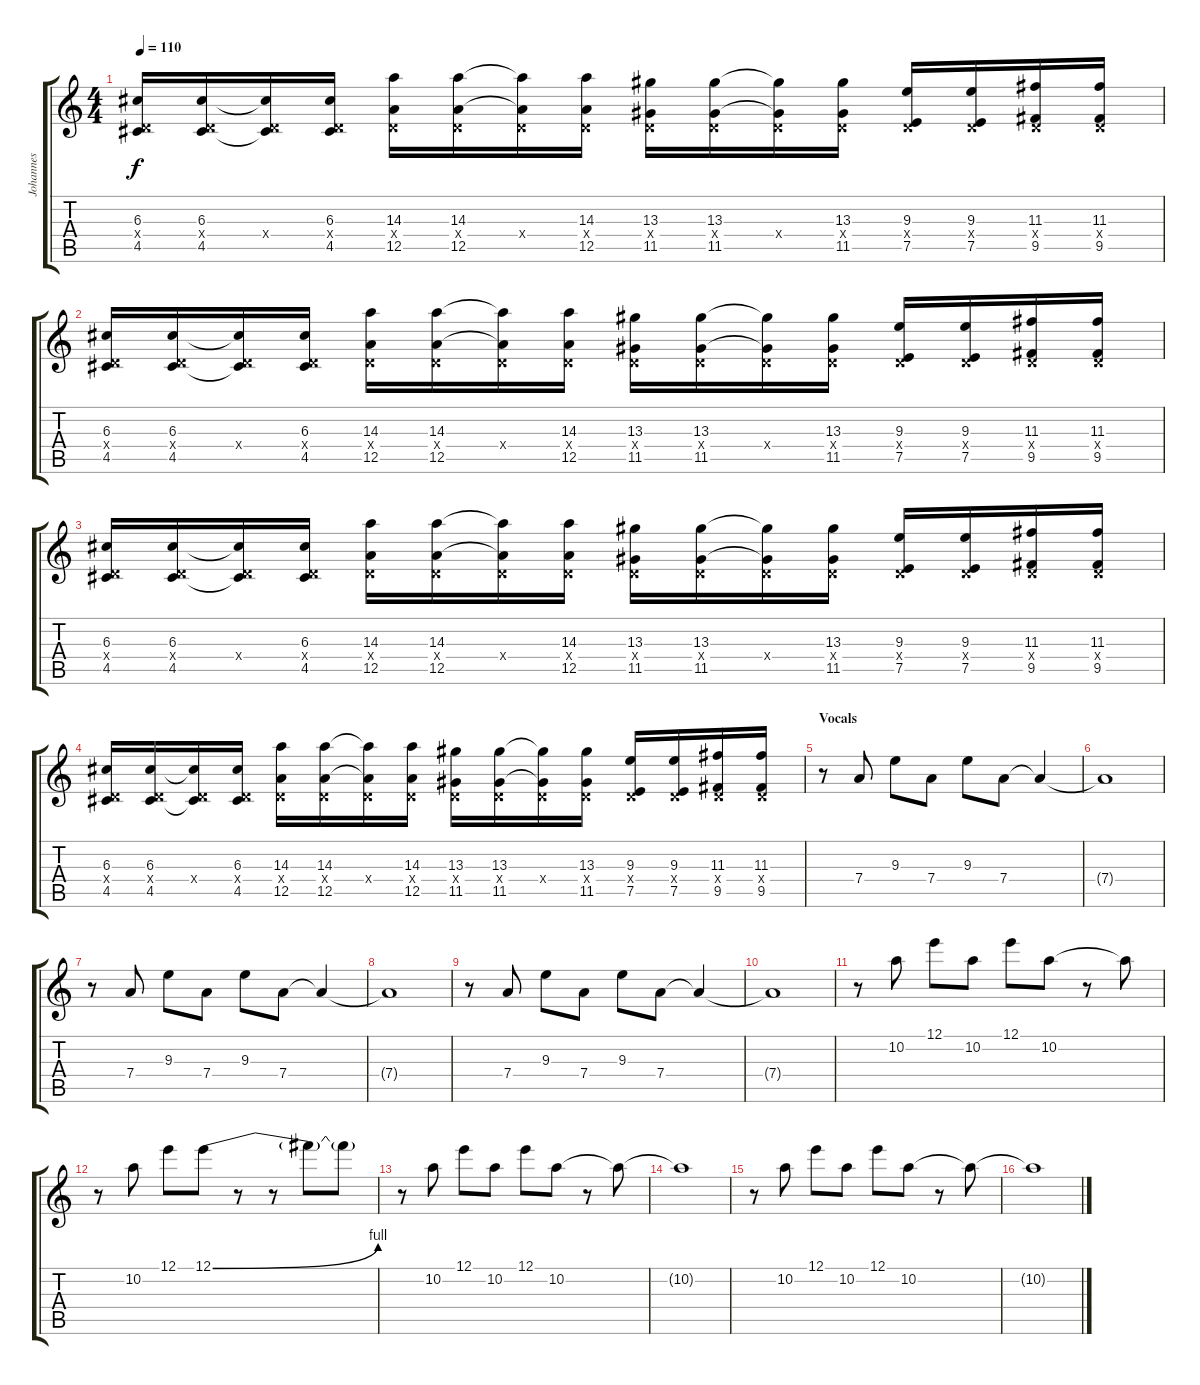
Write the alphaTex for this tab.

\track ("Johannes" "Johannes") {instrument acousticguitarnylon}
\staff {score tabs}
\tuning (E4 B3 G3 D3 A2 E2) {hide}
\ts (4 4)
\tempo 110
\clef g2
\ks c
(6.3 0.4{x} 4.5).16{dy f} (6.3 0.4{x} 4.5).16 (6.3{t} 0.4{x} 4.5{t}).16 (6.3 0.4{x} 4.5).16 (14.3 0.4{x} 12.5).16 (14.3 0.4{x} 12.5).16 (14.3{t} 0.4{x} 12.5{t}).16 (14.3 0.4{x} 12.5).16 (13.3 0.4{x} 11.5).16 (13.3 0.4{x} 11.5).16 (13.3{t} 0.4{x} 11.5{t}).16 (13.3 0.4{x} 11.5).16 (9.3 0.4{x} 7.5).16 (9.3 0.4{x} 7.5).16 (11.3 0.4{x} 9.5).16 (11.3 0.4{x} 9.5).16 |
(6.3 0.4{x} 4.5).16 (6.3 0.4{x} 4.5).16 (6.3{t} 0.4{x} 4.5{t}).16 (6.3 0.4{x} 4.5).16 (14.3 0.4{x} 12.5).16 (14.3 0.4{x} 12.5).16 (14.3{t} 0.4{x} 12.5{t}).16 (14.3 0.4{x} 12.5).16 (13.3 0.4{x} 11.5).16 (13.3 0.4{x} 11.5).16 (13.3{t} 0.4{x} 11.5{t}).16 (13.3 0.4{x} 11.5).16 (9.3 0.4{x} 7.5).16 (9.3 0.4{x} 7.5).16 (11.3 0.4{x} 9.5).16 (11.3 0.4{x} 9.5).16 |
(6.3 0.4{x} 4.5).16 (6.3 0.4{x} 4.5).16 (6.3{t} 0.4{x} 4.5{t}).16 (6.3 0.4{x} 4.5).16 (14.3 0.4{x} 12.5).16 (14.3 0.4{x} 12.5).16 (14.3{t} 0.4{x} 12.5{t}).16 (14.3 0.4{x} 12.5).16 (13.3 0.4{x} 11.5).16 (13.3 0.4{x} 11.5).16 (13.3{t} 0.4{x} 11.5{t}).16 (13.3 0.4{x} 11.5).16 (9.3 0.4{x} 7.5).16 (9.3 0.4{x} 7.5).16 (11.3 0.4{x} 9.5).16 (11.3 0.4{x} 9.5).16 |
(6.3 0.4{x} 4.5).16 (6.3 0.4{x} 4.5).16 (6.3{t} 0.4{x} 4.5{t}).16 (6.3 0.4{x} 4.5).16 (14.3 0.4{x} 12.5).16 (14.3 0.4{x} 12.5).16 (14.3{t} 0.4{x} 12.5{t}).16 (14.3 0.4{x} 12.5).16 (13.3 0.4{x} 11.5).16 (13.3 0.4{x} 11.5).16 (13.3{t} 0.4{x} 11.5{t}).16 (13.3 0.4{x} 11.5).16 (9.3 0.4{x} 7.5).16 (9.3 0.4{x} 7.5).16 (11.3 0.4{x} 9.5).16 (11.3 0.4{x} 9.5).16 |
\section ("" "Vocals")
r.8 7.4.8 9.3.8 7.4.8 9.3.8 7.4.8 7.4{t}.4 |
7.4{t}.1 |
r.8 7.4.8 9.3.8 7.4.8 9.3.8 7.4.8 7.4{t}.4 |
7.4{t}.1 |
r.8 7.4.8 9.3.8 7.4.8 9.3.8 7.4.8 7.4{t}.4 |
7.4{t}.1 |
r.8 10.2.8 12.1.8 10.2.8 12.1.8 10.2.8 r.8 10.2{t}.8 |
r.8 10.2.8 12.1.8 12.1{be (bend 0 0 60 4)}.8 r.8 r.8 12.1{t}.8 12.1{t}.8 |
r.8 10.2.8 12.1.8 10.2.8 12.1.8 10.2.8 r.8 10.2{t}.8 |
10.2{t}.1 |
r.8 10.2.8 12.1.8 10.2.8 12.1.8 10.2.8 r.8 10.2{t}.8 |
10.2{t}.1
